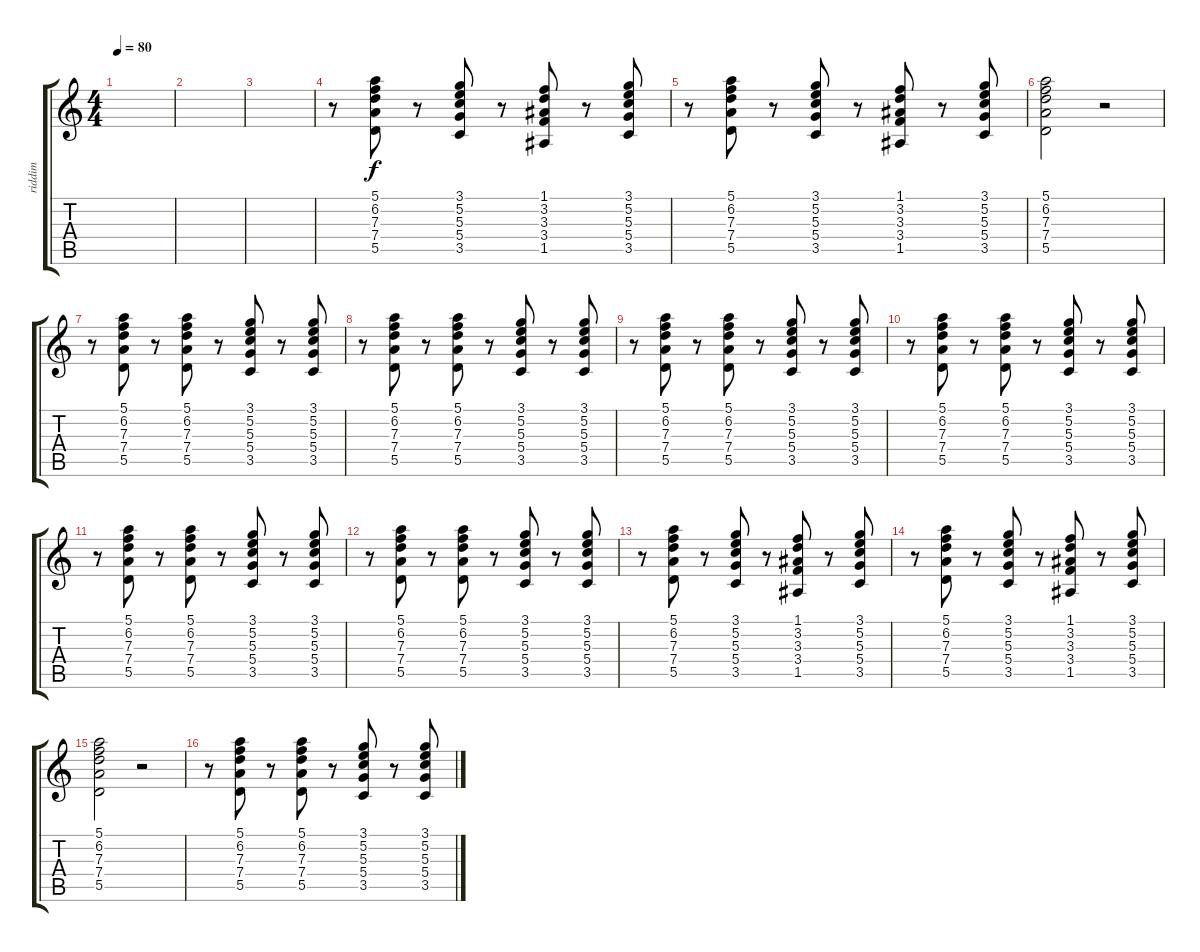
\track ("riddim" "riddim") {instrument electricguitarclean}
\staff {score tabs}
\tuning (E4 B3 G3 D3 A2 E2) {hide}
\ts (4 4)
\tempo 80
\clef g2
\ks c
|
|
|
r.8 (5.1 6.2 7.3 7.4 5.5).8 r.8 (3.1 5.2 5.3 5.4 3.5).8 r.8 (1.1 3.2 3.3 3.4 1.5).8 r.8 (3.1 5.2 5.3 5.4 3.5).8 |
r.8 (5.1 6.2 7.3 7.4 5.5).8 r.8 (3.1 5.2 5.3 5.4 3.5).8 r.8 (1.1 3.2 3.3 3.4 1.5).8 r.8 (3.1 5.2 5.3 5.4 3.5).8 |
(5.1 6.2 7.3 7.4 5.5).2 r.2 |
r.8 (5.1 6.2 7.3 7.4 5.5).8 r.8 (5.1 6.2 7.3 7.4 5.5).8 r.8 (3.1 5.2 5.3 5.4 3.5).8 r.8 (3.1 5.2 5.3 5.4 3.5).8 |
r.8 (5.1 6.2 7.3 7.4 5.5).8 r.8 (5.1 6.2 7.3 7.4 5.5).8 r.8 (3.1 5.2 5.3 5.4 3.5).8 r.8 (3.1 5.2 5.3 5.4 3.5).8 |
r.8 (5.1 6.2 7.3 7.4 5.5).8 r.8 (5.1 6.2 7.3 7.4 5.5).8 r.8 (3.1 5.2 5.3 5.4 3.5).8 r.8 (3.1 5.2 5.3 5.4 3.5).8 |
r.8 (5.1 6.2 7.3 7.4 5.5).8 r.8 (5.1 6.2 7.3 7.4 5.5).8 r.8 (3.1 5.2 5.3 5.4 3.5).8 r.8 (3.1 5.2 5.3 5.4 3.5).8 |
r.8 (5.1 6.2 7.3 7.4 5.5).8 r.8 (5.1 6.2 7.3 7.4 5.5).8 r.8 (3.1 5.2 5.3 5.4 3.5).8 r.8 (3.1 5.2 5.3 5.4 3.5).8 |
r.8 (5.1 6.2 7.3 7.4 5.5).8 r.8 (5.1 6.2 7.3 7.4 5.5).8 r.8 (3.1 5.2 5.3 5.4 3.5).8 r.8 (3.1 5.2 5.3 5.4 3.5).8 |
r.8 (5.1 6.2 7.3 7.4 5.5).8 r.8 (3.1 5.2 5.3 5.4 3.5).8 r.8 (1.1 3.2 3.3 3.4 1.5).8 r.8 (3.1 5.2 5.3 5.4 3.5).8 |
r.8 (5.1 6.2 7.3 7.4 5.5).8 r.8 (3.1 5.2 5.3 5.4 3.5).8 r.8 (1.1 3.2 3.3 3.4 1.5).8 r.8 (3.1 5.2 5.3 5.4 3.5).8 |
(5.1 6.2 7.3 7.4 5.5).2 r.2 |
r.8 (5.1 6.2 7.3 7.4 5.5).8 r.8 (5.1 6.2 7.3 7.4 5.5).8 r.8 (3.1 5.2 5.3 5.4 3.5).8 r.8 (3.1 5.2 5.3 5.4 3.5).8
